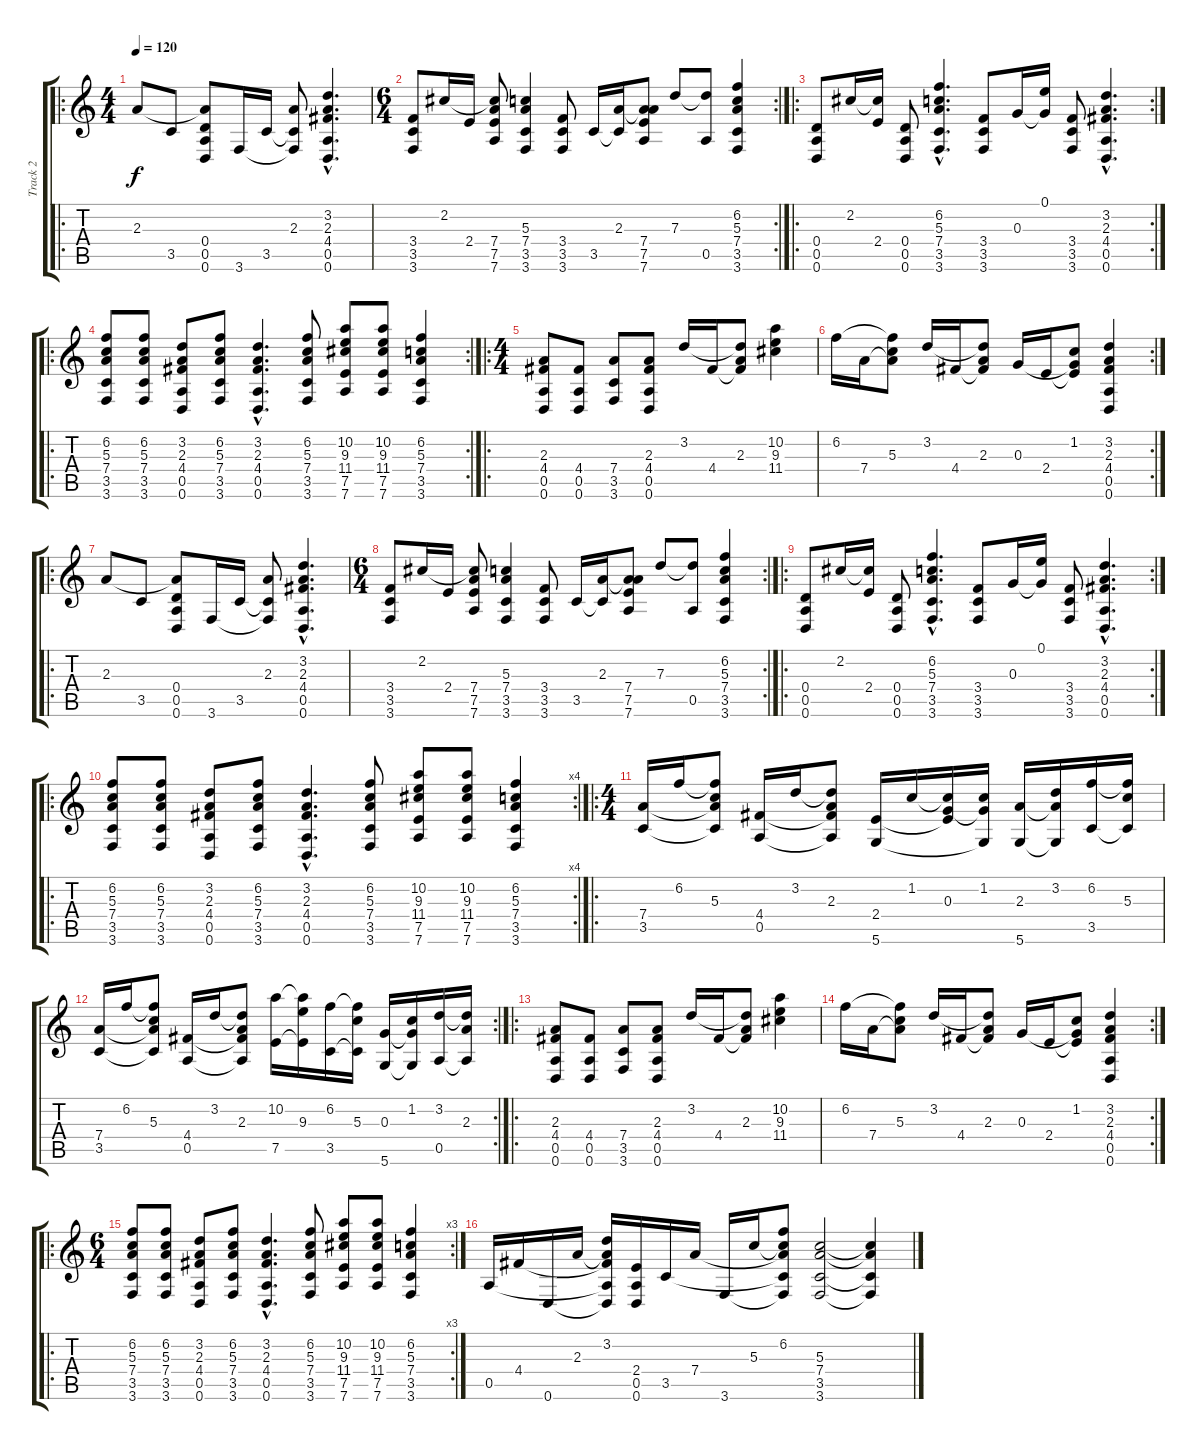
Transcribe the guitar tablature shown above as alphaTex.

\track ("Track 2" "Track 2") {instrument acousticguitarsteel}
\staff {score tabs}
\tuning (E4 B3 G3 D3 A2 D2) {hide}
\ro
\ts (4 4)
\tempo 120
\clef g2
\ks c
2.3.8{dy f instrument acousticguitarsteel} 3.5.8 (2.3{t} 0.4 0.5 0.6).8 3.6.16 3.5.16 (2.3 3.5{t} 3.6{t}).8 (3.2{hac} 2.3{hac} 4.4{hac} 0.5{hac} 0.6{hac}).4{d} |
\rc 2
\ts (6 4)
(3.4 3.5 3.6).8 2.2.16 2.4.16 (2.2{t} 7.4 7.5 7.6).8 (5.3 7.4 3.5 3.6).4 (3.4 3.5 3.6).8 3.5.16 (2.3 3.5{t}).16 (2.3{t} 7.4 7.5 7.6).8 7.3.8 (7.3{t} 0.5).8 (6.2 5.3 7.4 3.5 3.6).4 |
\ro
\rc 2
(0.4 0.5 0.6).8 2.2.16 (2.2{t} 2.4).16 (0.4 0.5 0.6).8 (6.2{hac} 5.3{hac} 7.4{hac} 3.5{hac} 3.6{hac}).4{d} (3.4 3.5 3.6).8 0.3.16 (0.1 0.3{t}).16 (3.4 3.5 3.6).8 (3.2{hac} 2.3{hac} 4.4{hac} 0.5{hac} 0.6{hac}).4{d} |
\ro
\rc 2
(6.2 5.3 7.4 3.5 3.6).8 (6.2 5.3 7.4 3.5 3.6).8 (3.2 2.3 4.4 0.5 0.6).8 (6.2 5.3 7.4 3.5 3.6).8 (3.2{hac} 2.3{hac} 4.4{hac} 0.5{hac} 0.6{hac}).4{d} (6.2 5.3 7.4 3.5 3.6).8 (10.2 9.3 11.4 7.5 7.6).8 (10.2 9.3 11.4 7.5 7.6).8 (6.2 5.3 7.4 3.5 3.6).4 |
\ro
\ts (4 4)
(2.3 4.4 0.5 0.6).8 (4.4 0.5 0.6).8 (7.4 3.5 3.6).8 (2.3 4.4 0.5 0.6).8 3.2.16 4.4.16 (3.2{t} 2.3 4.4{t}).8 (10.2 9.3 11.4).4 |
\rc 2
6.2.16 7.4.16 (6.2{t} 5.3 7.4{t}).8 3.2.16 4.4.16 (3.2{t} 2.3 4.4{t}).8 0.3.16 2.4.16 (1.2 0.3{t} 2.4{t}).8 (3.2 2.3 4.4 0.5 0.6).4 |
\ro
2.3.8 3.5.8 (2.3{t} 0.4 0.5 0.6).8 3.6.16 3.5.16 (2.3 3.5{t} 3.6{t}).8 (3.2{hac} 2.3{hac} 4.4{hac} 0.5{hac} 0.6{hac}).4{d} |
\rc 2
\ts (6 4)
(3.4 3.5 3.6).8 2.2.16 2.4.16 (2.2{t} 7.4 7.5 7.6).8 (5.3 7.4 3.5 3.6).4 (3.4 3.5 3.6).8 3.5.16 (2.3 3.5{t}).16 (2.3{t} 7.4 7.5 7.6).8 7.3.8 (7.3{t} 0.5).8 (6.2 5.3 7.4 3.5 3.6).4 |
\ro
\rc 2
(0.4 0.5 0.6).8 2.2.16 (2.2{t} 2.4).16 (0.4 0.5 0.6).8 (6.2{hac} 5.3{hac} 7.4{hac} 3.5{hac} 3.6{hac}).4{d} (3.4 3.5 3.6).8 0.3.16 (0.1 0.3{t}).16 (3.4 3.5 3.6).8 (3.2{hac} 2.3{hac} 4.4{hac} 0.5{hac} 0.6{hac}).4{d} |
\ro
\rc 4
(6.2 5.3 7.4 3.5 3.6).8 (6.2 5.3 7.4 3.5 3.6).8 (3.2 2.3 4.4 0.5 0.6).8 (6.2 5.3 7.4 3.5 3.6).8 (3.2{hac} 2.3{hac} 4.4{hac} 0.5{hac} 0.6{hac}).4{d} (6.2 5.3 7.4 3.5 3.6).8 (10.2 9.3 11.4 7.5 7.6).8 (10.2 9.3 11.4 7.5 7.6).8 (6.2 5.3 7.4 3.5 3.6).4 |
\ro
\ts (4 4)
(7.4 3.5).16 6.2.16 (6.2{t} 5.3 7.4{t} 3.5{t}).8 (4.4 0.5).16 3.2.16 (3.2{t} 2.3 4.4{t} 0.5{t}).8 (2.4 5.6).16 1.2.16 (1.2{t} 0.3 2.4{t}).16 (1.2 0.3{t} 5.6{t}).16 (2.3 5.6).16 (3.2 2.3{t} 5.6{t}).16 (6.2 3.5).16 (6.2{t} 5.3 3.5{t}).16 |
\rc 2
(7.4 3.5).16 6.2.16 (6.2{t} 5.3 7.4{t} 3.5{t}).8 (4.4 0.5).16 3.2.16 (3.2{t} 2.3 4.4{t} 0.5{t}).8 (10.2 7.5).16 (10.2{t} 9.3 7.5{t}).16 (6.2 3.5).16 (6.2{t} 5.3 3.5{t}).16 (0.3 5.6).16 (1.2 0.3{t} 5.6{t}).16 (3.2 0.5).16 (3.2{t} 2.3 0.5{t}).16 |
\ro
(2.3 4.4 0.5 0.6).8 (4.4 0.5 0.6).8 (7.4 3.5 3.6).8 (2.3 4.4 0.5 0.6).8 3.2.16 4.4.16 (3.2{t} 2.3 4.4{t}).8 (10.2 9.3 11.4).4 |
\rc 2
6.2.16 7.4.16 (6.2{t} 5.3 7.4{t}).8 3.2.16 4.4.16 (3.2{t} 2.3 4.4{t}).8 0.3.16 2.4.16 (1.2 0.3{t} 2.4{t}).8 (3.2 2.3 4.4 0.5 0.6).4 |
\ro
\rc 3
\ts (6 4)
(6.2 5.3 7.4 3.5 3.6).8 (6.2 5.3 7.4 3.5 3.6).8 (3.2 2.3 4.4 0.5 0.6).8 (6.2 5.3 7.4 3.5 3.6).8 (3.2{hac} 2.3{hac} 4.4{hac} 0.5{hac} 0.6{hac}).4{d} (6.2 5.3 7.4 3.5 3.6).8 (10.2 9.3 11.4 7.5 7.6).8 (10.2 9.3 11.4 7.5 7.6).8 (6.2 5.3 7.4 3.5 3.6).4 |
0.5.16 4.4.16 0.6.16 2.3.16 (3.2 2.3{t} 4.4{t} 0.5{t} 0.6{t}).16 (2.4 0.5 0.6).16 3.5.16 7.4.16 3.6.16 5.3.16 (6.2 5.3{t} 7.4{t} 3.5{t} 3.6{t}).8 (5.3 7.4 3.5 3.6).2 (5.3{t} 7.4{t} 3.5{t} 3.6{t}).4
